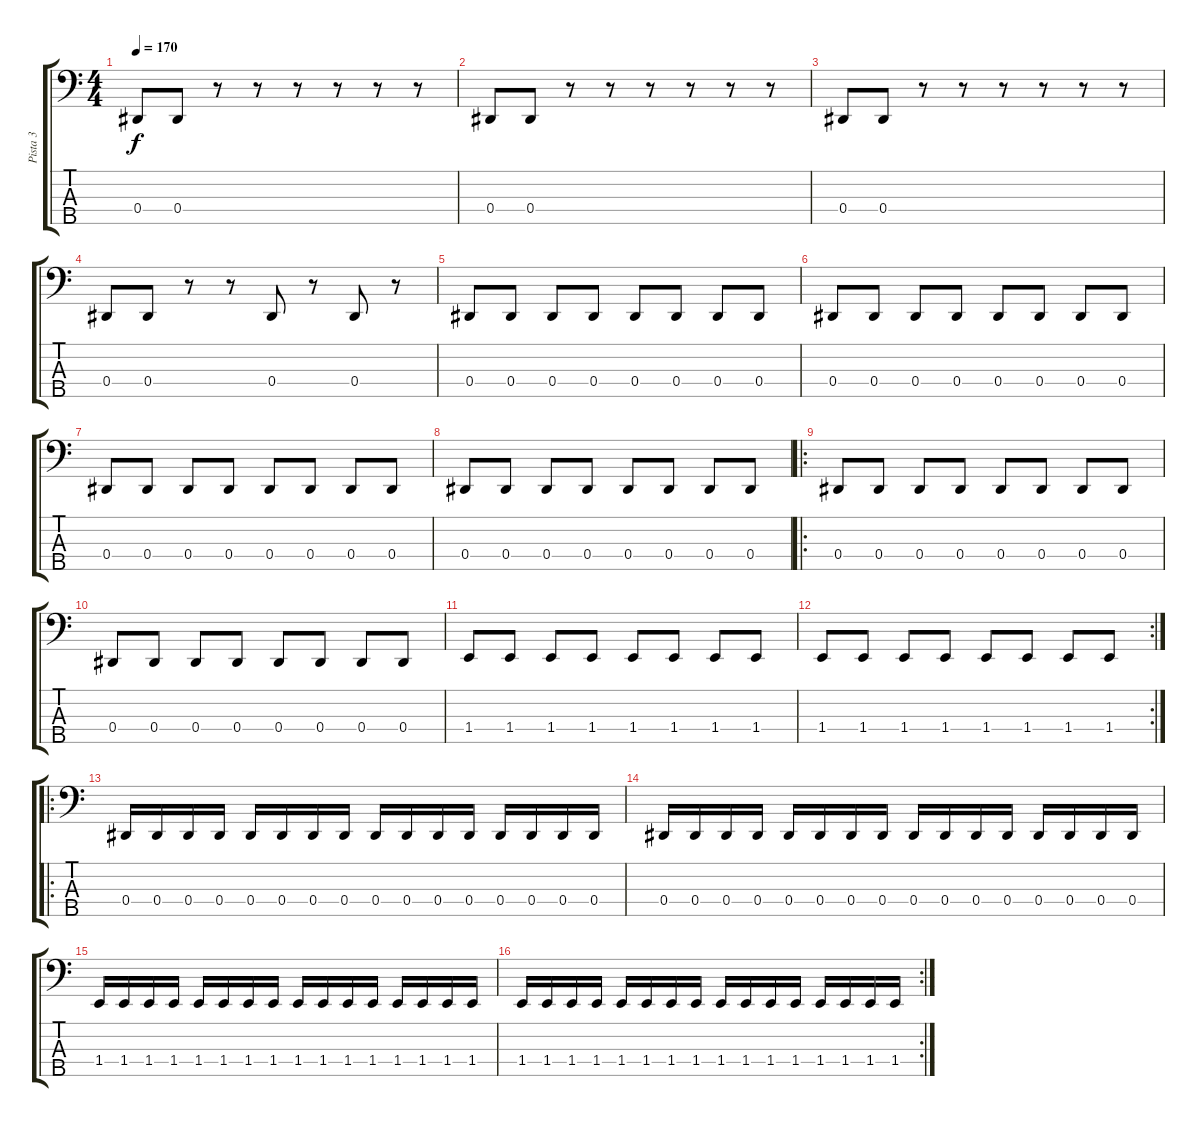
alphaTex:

\track ("Pista 3" "Pista 3") {instrument slapbass1}
\staff {score tabs}
\tuning (Gb2 Db2 Ab1 Eb1 Bb0) {hide}
\ts (4 4)
\tempo 170
\clef f4
\ks c
0.4.8{dy f instrument slapbass1} 0.4.8 r.8 r.8 r.8 r.8 r.8 r.8 |
0.4.8 0.4.8 r.8 r.8 r.8 r.8 r.8 r.8 |
0.4.8 0.4.8 r.8 r.8 r.8 r.8 r.8 r.8 |
0.4.8 0.4.8 r.8 r.8 0.4.8 r.8 0.4.8 r.8 |
0.4.8{instrument electricbassfinger} 0.4.8 0.4.8 0.4.8 0.4.8 0.4.8 0.4.8 0.4.8 |
0.4.8 0.4.8 0.4.8 0.4.8 0.4.8 0.4.8 0.4.8 0.4.8 |
0.4.8 0.4.8 0.4.8 0.4.8 0.4.8 0.4.8 0.4.8 0.4.8 |
0.4.8 0.4.8 0.4.8 0.4.8 0.4.8 0.4.8 0.4.8 0.4.8 |
\ro
0.4.8 0.4.8 0.4.8 0.4.8 0.4.8 0.4.8 0.4.8 0.4.8 |
0.4.8 0.4.8 0.4.8 0.4.8 0.4.8 0.4.8 0.4.8 0.4.8 |
1.4.8 1.4.8 1.4.8 1.4.8 1.4.8 1.4.8 1.4.8 1.4.8 |
\rc 2
1.4.8 1.4.8 1.4.8 1.4.8 1.4.8 1.4.8 1.4.8 1.4.8 |
\ro
0.4.16 0.4.16 0.4.16 0.4.16 0.4.16 0.4.16 0.4.16 0.4.16 0.4.16 0.4.16 0.4.16 0.4.16 0.4.16 0.4.16 0.4.16 0.4.16 |
0.4.16 0.4.16 0.4.16 0.4.16 0.4.16 0.4.16 0.4.16 0.4.16 0.4.16 0.4.16 0.4.16 0.4.16 0.4.16 0.4.16 0.4.16 0.4.16 |
1.4.16 1.4.16 1.4.16 1.4.16 1.4.16 1.4.16 1.4.16 1.4.16 1.4.16 1.4.16 1.4.16 1.4.16 1.4.16 1.4.16 1.4.16 1.4.16 |
\rc 2
1.4.16 1.4.16 1.4.16 1.4.16 1.4.16 1.4.16 1.4.16 1.4.16 1.4.16 1.4.16 1.4.16 1.4.16 1.4.16 1.4.16 1.4.16 1.4.16
